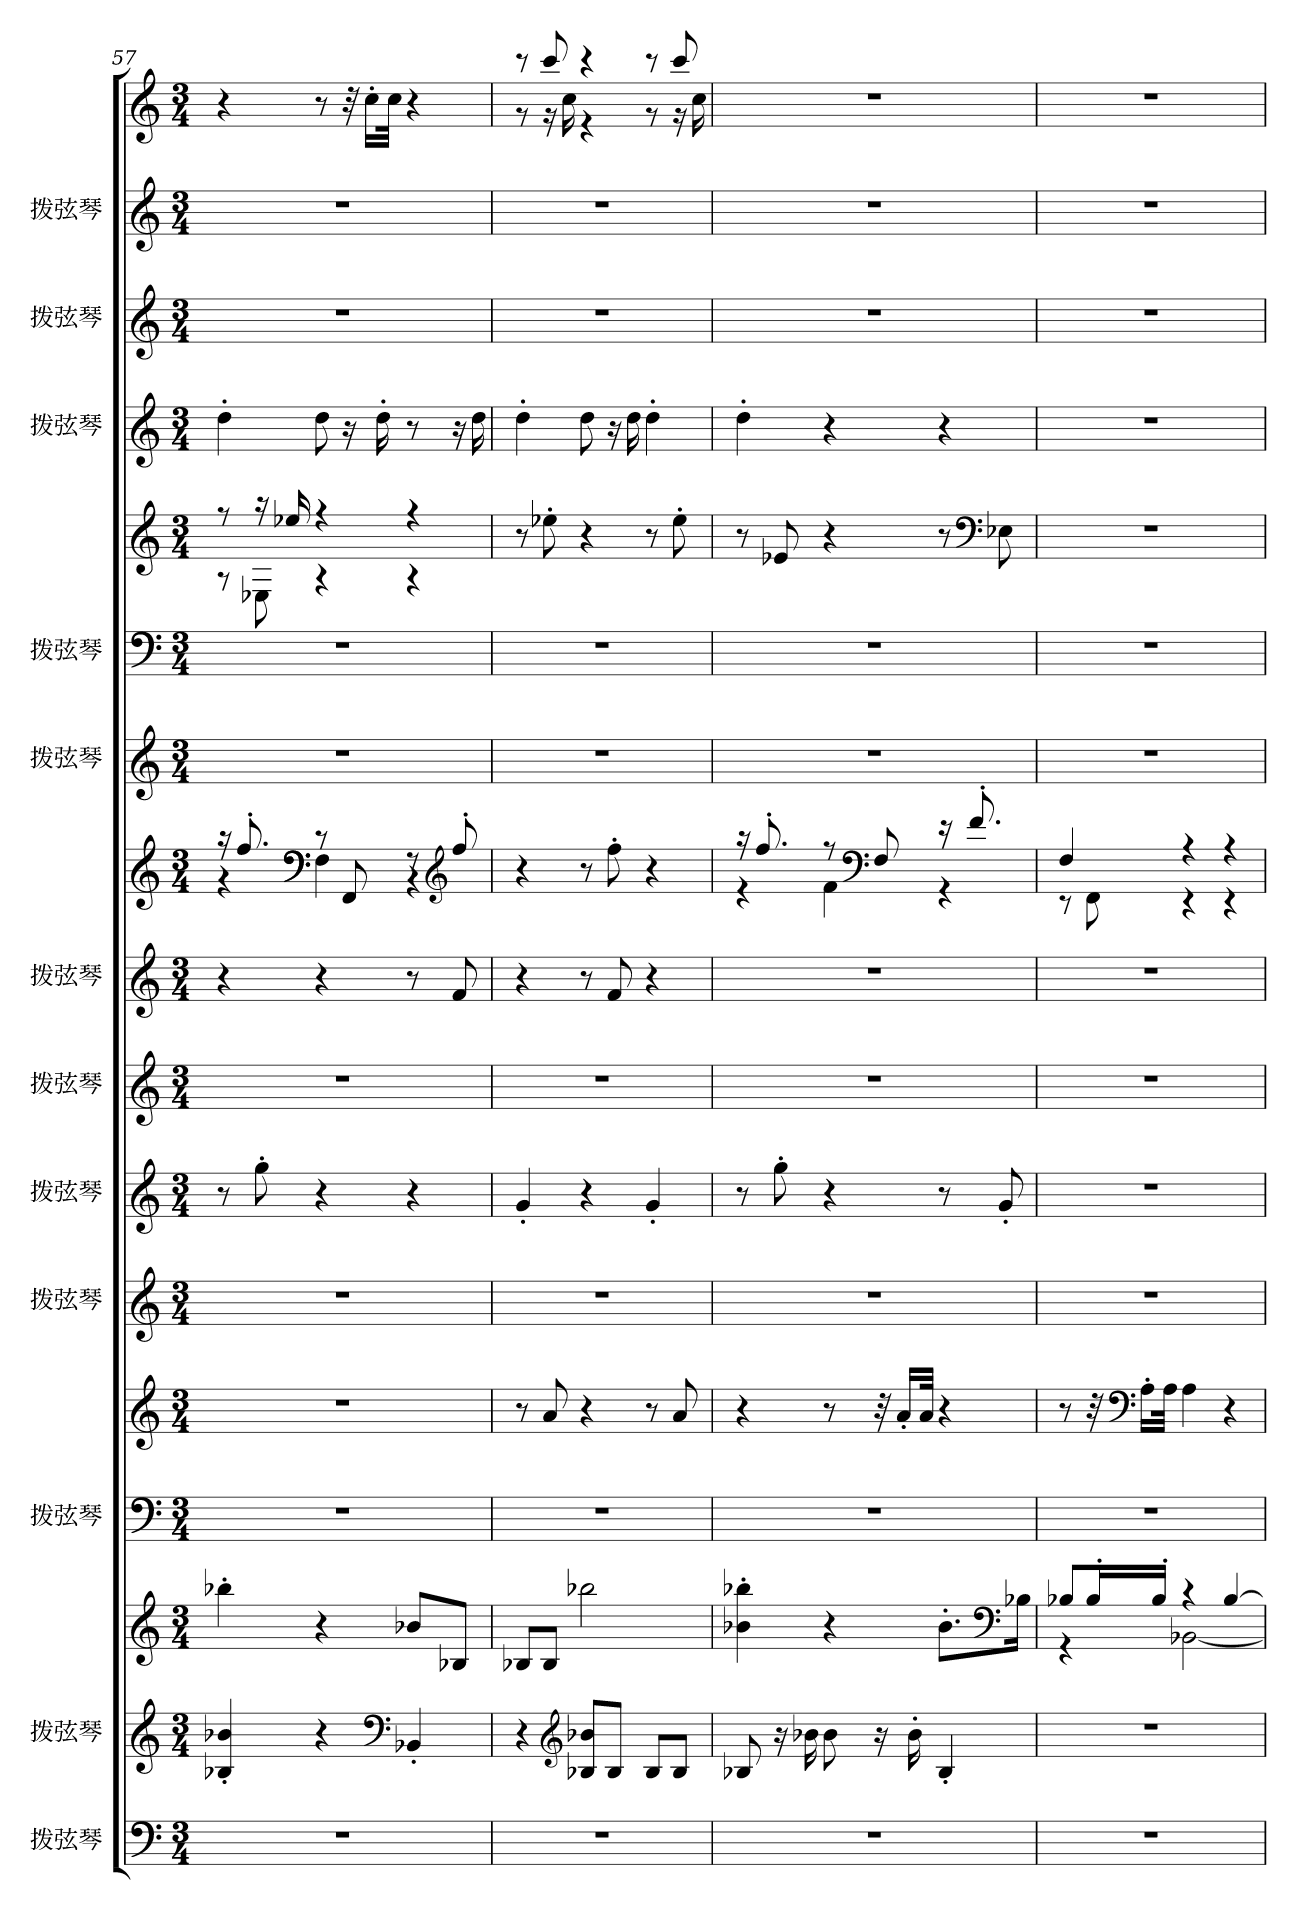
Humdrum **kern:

**kern	**kern	**kern	**kern	**kern	**kern	**kern	**kern	**kern	**kern	**kern	**kern	**kern	**kern	**kern	**kern	**kern
*part12	*part11	*part11	*part10	*part10	*part9	*part8	*part7	*part6	*part6	*part5	*part4	*part4	*part3	*part2	*part1	*part1
*staff17	*staff16	*staff15	*staff14	*staff13	*staff12	*staff11	*staff10	*staff9	*staff8	*staff7	*staff6	*staff5	*staff4	*staff3	*staff2	*staff1
*I"拨弦琴	*I"拨弦琴	*	*I"拨弦琴	*	*I"拨弦琴	*I"拨弦琴	*I"拨弦琴	*I"拨弦琴	*	*I"拨弦琴	*I"拨弦琴	*	*I"拨弦琴	*I"拨弦琴	*I"拨弦琴	*
!!LO:PB:g=z
*clefF4	*clefG2	*clefG2	*clefF4	*clefG2	*clefG2	*clefG2	*clefG2	*clefG2	*clefG2	*clefG2	*clefF4	*clefG2	*clefG2	*clefG2	*clefG2	*clefG2
*k[]	*k[]	*k[]	*k[]	*k[]	*k[]	*k[]	*k[]	*k[]	*k[]	*k[]	*k[]	*k[]	*k[]	*k[]	*k[]	*k[]
*M3/4	*M3/4	*M3/4	*M3/4	*M3/4	*M3/4	*M3/4	*M3/4	*M3/4	*M3/4	*M3/4	*M3/4	*M3/4	*M3/4	*M3/4	*M3/4	*M3/4
=57	=57	=57	=57	=57	=57	=57	=57	=57	=57	=57	=57	=57	=57	=57	=57	=57
*	*	*	*	*	*	*	*	*	*^	*	*	*^	*	*	*	*
2.r	4B-X/' 4b-X/'	4bb-X'\	2.r	2.r	2.r	8r	2.r	4r	16r	4r	2.r	2.r	8r	8r	4dd'\	2.r	2.r	4r
.	.	.	.	.	.	.	.	.	8.ff'/	.	.	.	.	.	.	.	.	.
.	.	.	.	.	.	8gg'\	.	.	.	.	.	.	16r	8E-X\	.	.	.	.
.	.	.	.	.	.	.	.	.	.	.	.	.	16ee-X/	.	.	.	.	.
*	*	*	*	*	*	*	*	*	*clefF4	*	*	*	*	*	*	*	*	*
.	4r	4r	.	.	.	4r	.	4r	8r	4F\	.	.	4r	4r	8dd\	.	.	8r
.	.	.	.	.	.	.	.	.	8FF/	.	.	.	.	.	16r	.	.	32r
.	.	.	.	.	.	.	.	.	.	.	.	.	.	.	.	.	.	16cc'\LL
.	.	.	.	.	.	.	.	.	.	.	.	.	.	.	16dd'\	.	.	.
.	.	.	.	.	.	.	.	.	.	.	.	.	.	.	.	.	.	32cc\JJk
*	*clefF4	*	*	*	*	*	*	*	*	*	*	*	*	*	*	*	*	*
.	4BB-X'/	8b-X/L	.	.	.	4r	.	8r	8r	4r	.	.	4r	4r	8r	.	.	4r
*	*	*	*	*	*	*	*	*	*clefG2	*	*	*	*	*	*	*	*	*
.	.	8B-X/J	.	.	.	.	.	8f/	8ff'/	.	.	.	.	.	16r	.	.	.
.	.	.	.	.	.	.	.	.	.	.	.	.	.	.	16dd\	.	.	.
*	*	*	*	*	*	*	*	*	*v	*v	*	*	*v	*v	*	*	*	*
=58	=58	=58	=58	=58	=58	=58	=58	=58	=58	=58	=58	=58	=58	=58	=58	=58
*	*	*	*	*	*	*	*	*	*	*	*	*	*	*	*	*^
2.r	4r	8B-X/L	2.r	8r	2.r	4g'/	2.r	4r	4r	2.r	2.r	8r	4dd'\	2.r	2.r	8r	8r
.	.	8B-/J	.	8a/	.	.	.	.	.	.	.	8ee-X'\	.	.	.	8ccc/	16r
.	.	.	.	.	.	.	.	.	.	.	.	.	.	.	.	.	16cc\
*	*clefG2	*	*	*	*	*	*	*	*	*	*	*	*	*	*	*	*
.	8B-X/ 8b-X/L	2bb-X\	.	4r	.	4r	.	8r	8r	.	.	4r	8dd\	.	.	4r	4r
.	8B-/J	.	.	.	.	.	.	8f/	8ff'\	.	.	.	16r	.	.	.	.
.	.	.	.	.	.	.	.	.	.	.	.	.	16dd\	.	.	.	.
.	8B-/L	.	.	8r	.	4g'/	.	4r	4r	.	.	8r	4dd'\	.	.	8r	8r
.	8B-/J	.	.	8a/	.	.	.	.	.	.	.	8ee-'\	.	.	.	8ccc/	16r
.	.	.	.	.	.	.	.	.	.	.	.	.	.	.	.	.	16cc\
*	*	*	*	*	*	*	*	*	*	*	*	*	*	*	*	*v	*v
!!LO:PB:g=z
=59	=59	=59	=59	=59	=59	=59	=59	=59	=59	=59	=59	=59	=59	=59	=59	=59
*	*	*	*	*	*	*	*	*	*^	*	*	*	*	*	*	*
2.r	8B-X/	4b-X\' 4bb-X\'	2.r	4r	2.r	8r	2.r	2.r	16r	4r	2.r	2.r	8r	4dd'\	2.r	2.r	2.r
.	.	.	.	.	.	.	.	.	8.ff'/	.	.	.	.	.	.	.	.
.	16r	.	.	.	.	8gg'\	.	.	.	.	.	.	8e-X/	.	.	.	.
.	16b-X\	.	.	.	.	.	.	.	.	.	.	.	.	.	.	.	.
.	8b-\	4r	.	8r	.	4r	.	.	8r	4f\	.	.	4r	4r	.	.	.
*	*	*	*	*	*	*	*	*	*clefF4	*	*	*	*	*	*	*	*
.	16r	.	.	32r	.	.	.	.	8F/	.	.	.	.	.	.	.	.
.	.	.	.	16a'/LL	.	.	.	.	.	.	.	.	.	.	.	.	.
.	16b-'\	.	.	.	.	.	.	.	.	.	.	.	.	.	.	.	.
.	.	.	.	32a/JJk	.	.	.	.	.	.	.	.	.	.	.	.	.
.	4B-'/	8.b-'\L	.	4r	.	8r	.	.	16r	4r	.	.	8r	4r	.	.	.
.	.	.	.	.	.	.	.	.	8.f'/	.	.	.	.	.	.	.	.
*	*	*	*	*	*	*	*	*	*	*	*	*	*clefF4	*	*	*	*
.	.	.	.	.	.	8g'/	.	.	.	.	.	.	8E-X\	.	.	.	.
*	*	*clefF4	*	*	*	*	*	*	*	*	*	*	*	*	*	*	*
.	.	16B-X\Jk	.	.	.	.	.	.	.	.	.	.	.	.	.	.	.
=60	=60	=60	=60	=60	=60	=60	=60	=60	=60	=60	=60	=60	=60	=60	=60	=60	=60
*	*	*^	*	*	*	*	*	*	*	*	*	*	*	*	*	*	*
2.r	2.r	8B-X/L	4r	2.r	8r	2.r	2.r	2.r	2.r	4F/	8r	2.r	2.r	2.r	2.r	2.r	2.r	2.r
.	.	16B-'/L	.	.	32r	.	.	.	.	.	8FF\	.	.	.	.	.	.	.
*	*	*	*	*	*clefF4	*	*	*	*	*	*	*	*	*	*	*	*	*
.	.	.	.	.	16A'\LL	.	.	.	.	.	.	.	.	.	.	.	.	.
.	.	16B-'/JJ	.	.	.	.	.	.	.	.	.	.	.	.	.	.	.	.
.	.	.	.	.	32A\JJk	.	.	.	.	.	.	.	.	.	.	.	.	.
.	.	4r	[2BB-X\	.	4A\	.	.	.	.	4r	4r	.	.	.	.	.	.	.
.	.	[4B-/	.	.	4r	.	.	.	.	4r	4r	.	.	.	.	.	.	.
*	*	*v	*v	*	*	*	*	*	*	*v	*v	*	*	*	*	*	*	*
=	=	=	=	=	=	=	=	=	=	=	=	=	=	=	=	=
*-	*-	*-	*-	*-	*-	*-	*-	*-	*-	*-	*-	*-	*-	*-	*-	*-
